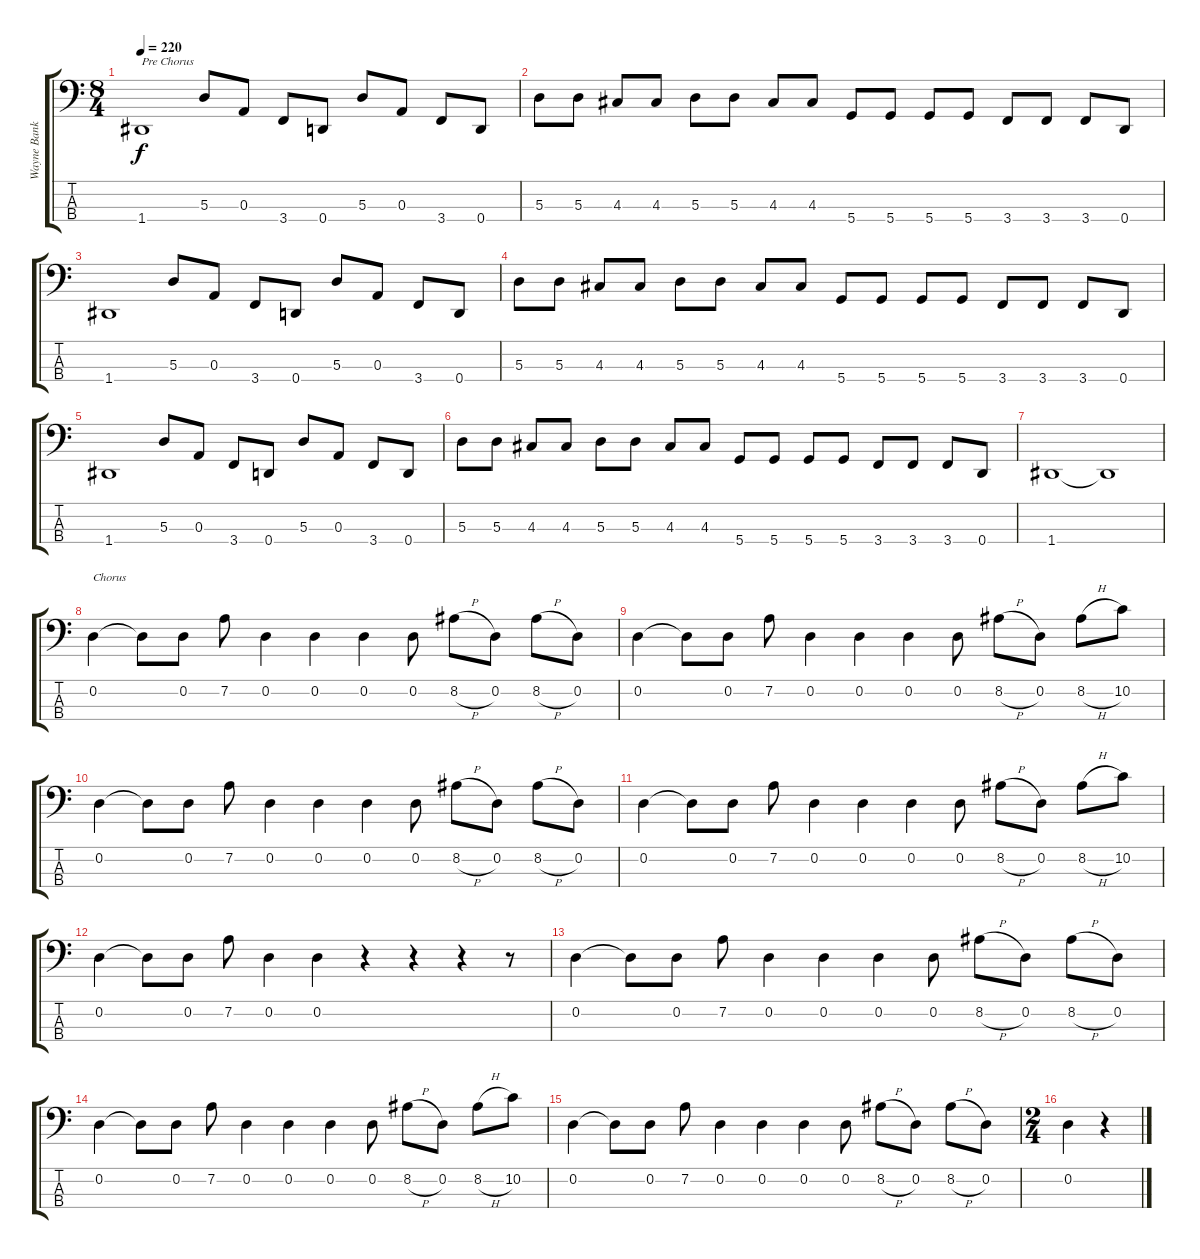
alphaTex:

\track ("Wayne Banks" "Wayne Bank") {instrument electricbassfinger}
\staff {score tabs}
\tuning (G2 D2 A1 D1) {hide}
\ts (8 4)
\tempo 220
\clef f4
\ks c
1.4.1{txt "Pre Chorus" dy f} 5.3.8 0.3.8 3.4.8 0.4.8 5.3.8 0.3.8 3.4.8 0.4.8 |
5.3.8 5.3.8 4.3.8 4.3.8 5.3.8 5.3.8 4.3.8 4.3.8 5.4.8 5.4.8 5.4.8 5.4.8 3.4.8 3.4.8 3.4.8 0.4.8 |
1.4.1 5.3.8 0.3.8 3.4.8 0.4.8 5.3.8 0.3.8 3.4.8 0.4.8 |
5.3.8 5.3.8 4.3.8 4.3.8 5.3.8 5.3.8 4.3.8 4.3.8 5.4.8 5.4.8 5.4.8 5.4.8 3.4.8 3.4.8 3.4.8 0.4.8 |
1.4.1 5.3.8 0.3.8 3.4.8 0.4.8 5.3.8 0.3.8 3.4.8 0.4.8 |
5.3.8 5.3.8 4.3.8 4.3.8 5.3.8 5.3.8 4.3.8 4.3.8 5.4.8 5.4.8 5.4.8 5.4.8 3.4.8 3.4.8 3.4.8 0.4.8 |
1.4.1 1.4{t}.1 |
0.2.4{txt "Chorus"} 0.2{t}.8 0.2.8 7.2.8 0.2.4 0.2.4 0.2.4 0.2.8 8.2{h}.8 0.2.8 8.2{h}.8 0.2.8 |
0.2.4 0.2{t}.8 0.2.8 7.2.8 0.2.4 0.2.4 0.2.4 0.2.8 8.2{h}.8 0.2.8 8.2{h}.8 10.2.8 |
0.2.4 0.2{t}.8 0.2.8 7.2.8 0.2.4 0.2.4 0.2.4 0.2.8 8.2{h}.8 0.2.8 8.2{h}.8 0.2.8 |
0.2.4 0.2{t}.8 0.2.8 7.2.8 0.2.4 0.2.4 0.2.4 0.2.8 8.2{h}.8 0.2.8 8.2{h}.8 10.2.8 |
0.2.4 0.2{t}.8 0.2.8 7.2.8 0.2.4 0.2.4 r.4 r.4 r.4 r.8 |
0.2.4 0.2{t}.8 0.2.8 7.2.8 0.2.4 0.2.4 0.2.4 0.2.8 8.2{h}.8 0.2.8 8.2{h}.8 0.2.8 |
0.2.4 0.2{t}.8 0.2.8 7.2.8 0.2.4 0.2.4 0.2.4 0.2.8 8.2{h}.8 0.2.8 8.2{h}.8 10.2.8 |
0.2.4 0.2{t}.8 0.2.8 7.2.8 0.2.4 0.2.4 0.2.4 0.2.8 8.2{h}.8 0.2.8 8.2{h}.8 0.2.8 |
\ts (2 4)
0.2.4 r.4
